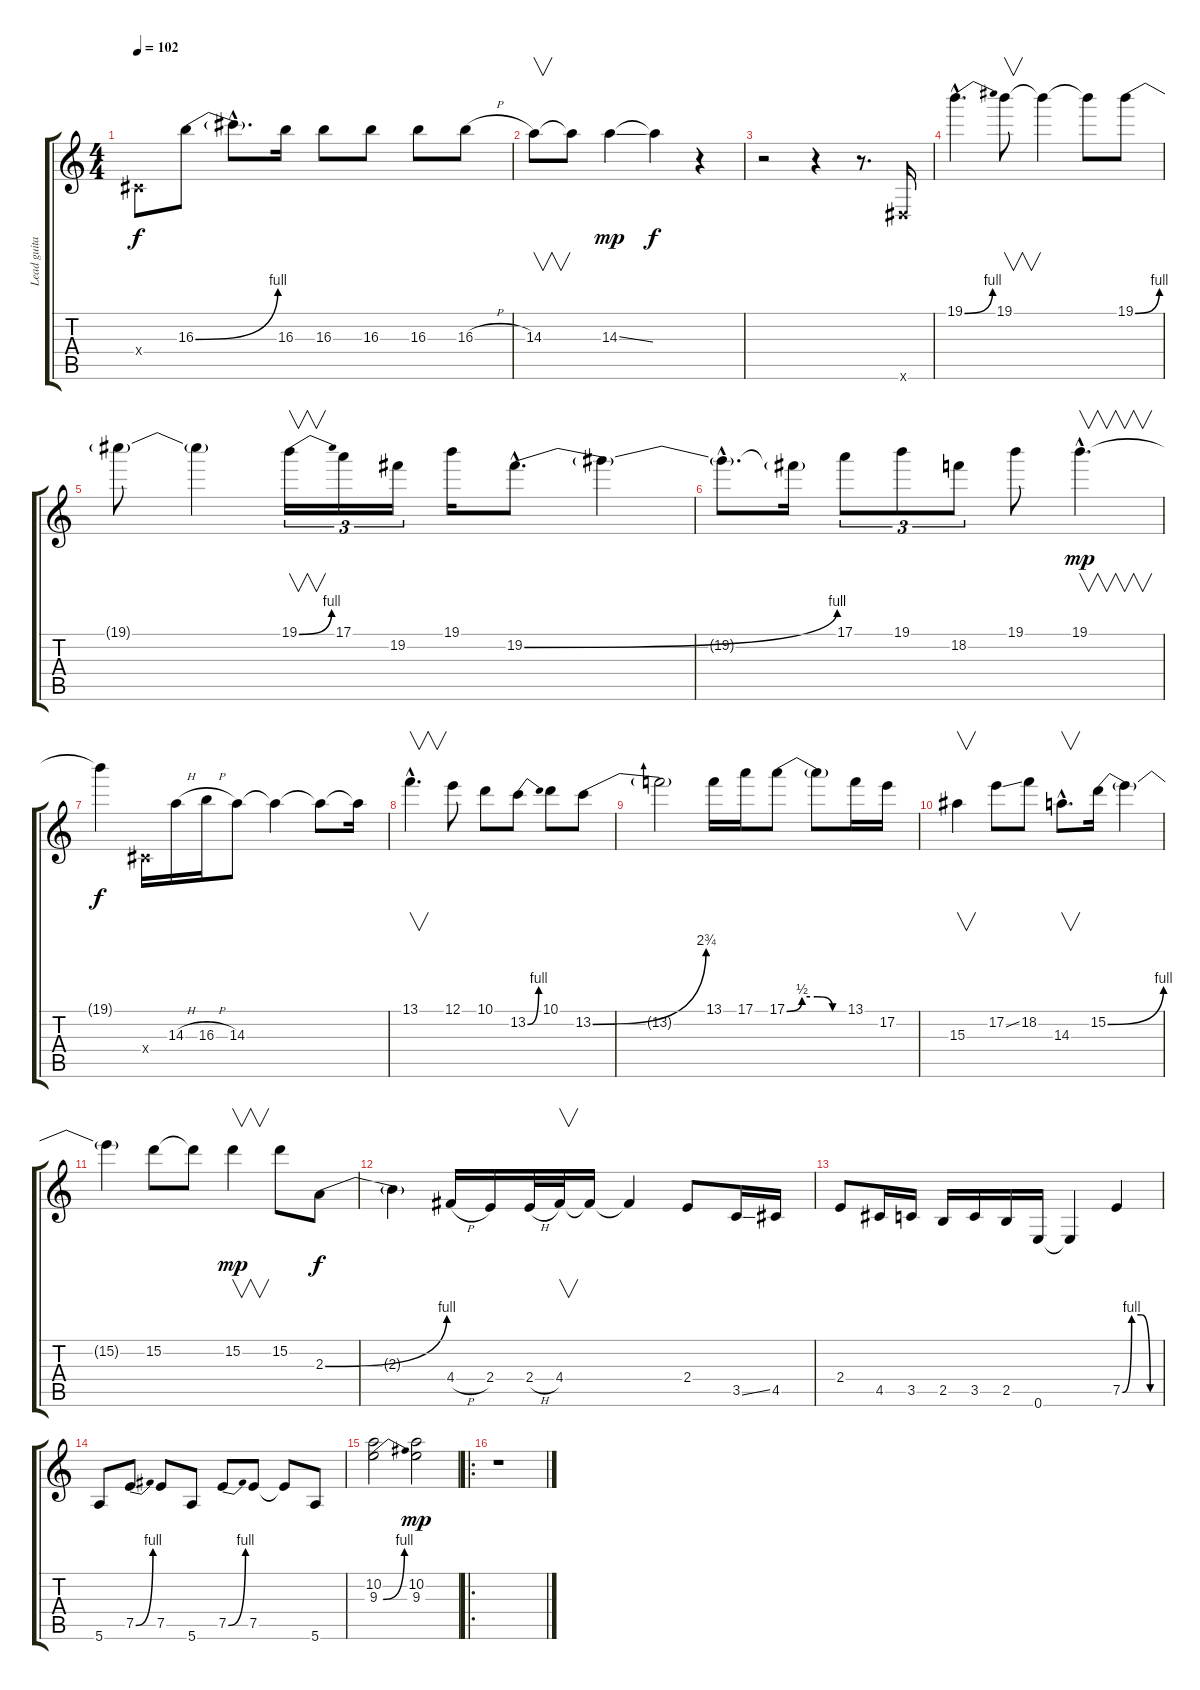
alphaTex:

\track ("Lead guitar" "Lead guita") {instrument distortionguitar}
\staff {score tabs}
\tuning (E4 B3 G3 D3 A2 E2) {hide}
\ts (4 4)
\tempo 102
\clef g2
\ks c
-1.4{x}.8{dy f} 16.3{be (bend 0 0 60 4)}.8 16.3{hac t}.8{d} 16.3.16 16.3.8 16.3.8 16.3.8 16.3{h}.8 |
14.3.8{v} 14.3{t}.8 14.3{ss}.4{dy mp} 14.3{t}.4{dy f} r.4 |
r.2 r.4 r.8{d} -1.6{x}.16 |
19.1{be (bend 0 0 60 4) hac}.4{d} 19.1.8{v} 19.1{t}.4 19.1{t}.8 19.1{be (bend 0 0 60 4)}.8 |
19.1{t}.8 19.1{t}.4 19.1{be (bend 0 0 60 4)}.16{v tu (3 2)} 17.1.16{tu (3 2)} 19.2.16{tu (3 2)} 19.1.16 19.2{be (bend 0 0 60 4) hac}.8{d} 19.2{t}.4 |
19.2{hac t}.8{d} 19.2{t}.16 17.1.8{tu (3 2)} 19.1.8{tu (3 2)} 18.2.8{tu (3 2)} 19.1.8 19.1{hac}.4{v d dy mp} |
19.1{t}.4{dy f} -1.4{x}.16 14.3{h}.16 16.3{h}.16 14.3.8 14.3{t}.4 14.3{t}.8 14.3{t}.16 |
13.1{hac}.4{v d} 12.1.8 10.1.8 13.2{be (bend 0 0 60 4)}.8 10.1.8 13.2{be (bend 0 0 60 11)}.8 |
13.2{t}.2 13.1.16 17.1.16 17.1{be (custom 0 0 15 2 30 2 45 0 60 0)}.8 17.1{t}.8 13.1.16 17.2.16 |
15.3.4{v} 17.2{ss}.8 18.2.8 14.3{hac}.8{v d} 15.2{be (bend 0 0 60 4)}.16 15.2{t}.4 |
15.2{t}.4 15.2.8 15.2{t}.8 15.2.4{v dy mp} 15.2.8 2.3{be (bend 0 0 60 4)}.8{dy f} |
2.3{t}.4 4.4{h}.16 2.4.16 2.4{h}.32 4.4.32{v} 4.4{t}.16 4.4{t}.4 2.4.8 3.5{ss}.16 4.5.16 |
2.4.8 4.5.16 3.5.16 2.5.16 3.5.16 2.5.16 0.6.16 0.6{t}.4 7.5{be (custom 0 0 15 4 30 4 45 0 60 0)}.4 |
5.6.8 7.5{be (bend 0 0 60 4)}.8 7.5.8 5.6.8 7.5{be (bend 0 0 60 4)}.8 7.5.8 7.5{t}.8 5.6.8 |
(10.2 9.3{be (bend 0 0 60 4)}).2 (10.2 9.3).2{dy mp} |
\ro
r.1
